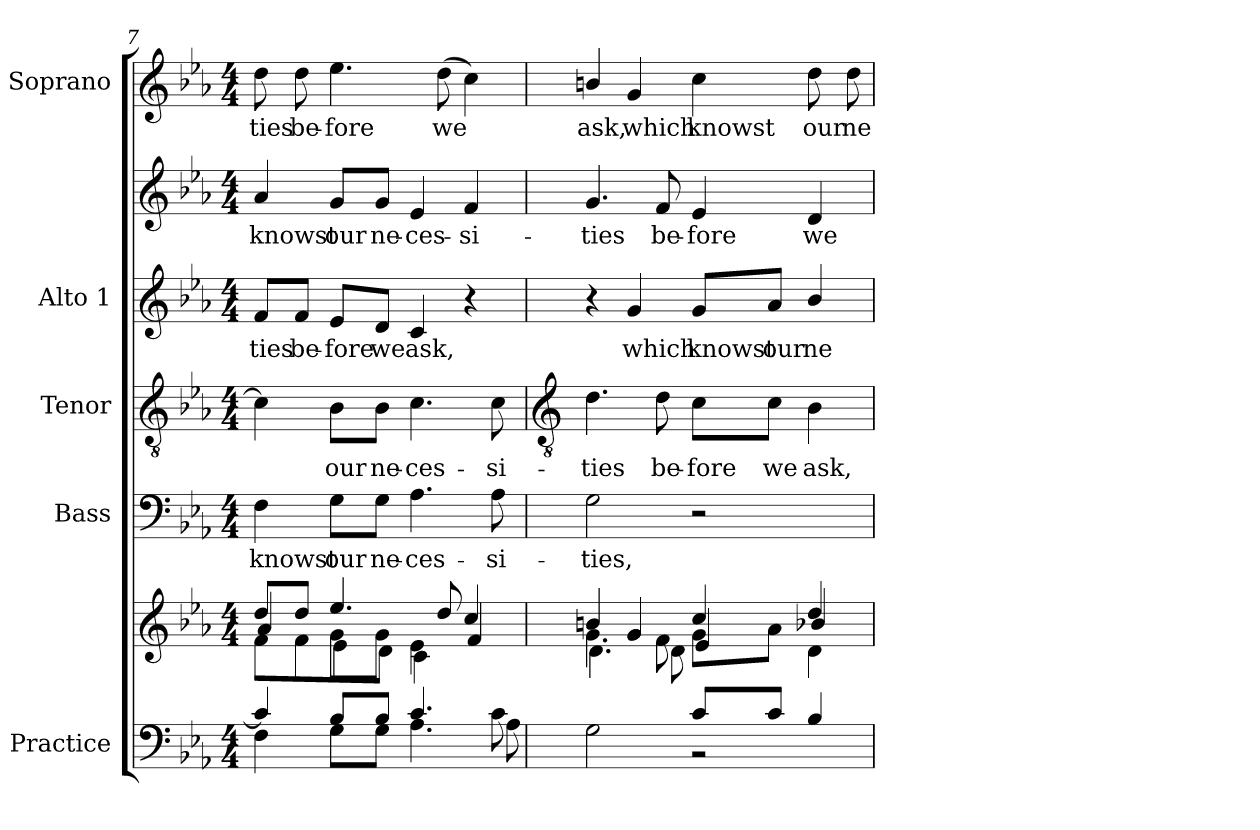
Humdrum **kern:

**kern	**kern	**kern	**text	**kern	**text	**kern	**text	**kern	**text	**kern	**text
*part5	*part5	*part4	*part4	*part3	*part3	*part2	*part2	*part2	*part2	*part1	*part1
*staff7	*staff6	*staff5	*staff5	*staff4	*staff4	*staff3	*staff3	*staff2	*staff2	*staff1	*staff1
*I"Practice	*	*I"Bass	*	*I"Tenor	*	*I"Alto 1	*	*	*	*I"Soprano	*
*	*	*I'B	*	*I'T	*	*I'A	*	*	*	*I'S	*
*clefF4	*clefG2	*clefF4	*	*clefGv2	*	*clefG2	*	*clefG2	*	*clefG2	*
*k[b-e-a-]	*k[b-e-a-]	*k[b-e-a-]	*	*k[b-e-a-]	*	*k[b-e-a-]	*	*k[b-e-a-]	*	*k[b-e-a-]	*
*E-:	*E-:	*E-:	*	*E-:	*	*E-:	*	*E-:	*	*E-:	*
*M4/4	*M4/4	*M4/4	*	*M4/4	*	*M4/4	*	*M4/4	*	*M4/4	*
=7	=7	=7	=7	=7	=7	=7	=7	=7	=7	=7	=7
*^	*^	*	*	*	*	*	*	*	*	*	*
*	*	*	*^	*	*	*	*	*	*	*	*	*	*
!	!	!	!	!	!	!LO:LY:b	!	!	!	!LO:LY:b	!	!LO:LY:b	!	!LO:LY:b
4c]	4F	8dd\L	4a-/	8f\L	4F	knowst	4c]	.	8f/L	-ties	4a-	-knowst	8dd	-ties
!	!	!	!	!	!	!	!	!	!	!LO:LY:b	!	!	!	!LO:LY:b
.	.	8dd/J	.	8f\	.	.	.	.	8f/J	be-	.	.	8dd	be-
!	!	!	!	!	!	!LO:LY:b	!	!LO:LY:b	!	!LO:LY:b	!	!LO:LY:b	!	!LO:LY:b
8B-L	8GL	4.ee-/	8g\L	8e-\	8G\L	our	8B-\L	our	8e-/L	-fore	8g/L	our	4.ee-	-fore
!	!	!	!	!	!	!LO:LY:b	!	!LO:LY:b	!	!LO:LY:b	!	!LO:LY:b	!	!
8B-J	8GJ	.	8g\J	8d\J	8G\J	ne-	8B-\J	ne-	8d/J	we	8g/J	ne-	.	.
!	!	!	!	!	!	!LO:LY:b	!	!LO:LY:b	!	!LO:LY:b	!	!LO:LY:b	!	!
4.c	4.A-	.	4e-\	4c\	4.A-	-ces-	4.c	-ces-	4c	ask,	4e-	-ces-	.	.
!	!	!	!	!	!	!	!	!	!	!	!	!	!	!LO:LY:b
.	.	8dd/	.	.	.	.	.	.	.	.	.	.	(>8ddL	we
!	!	!	!	!	!	!	!	!	!	!	!	!LO:LY:b	!	!
.	.	4cc/	4f/	4ryy	.	.	.	.	4r	.	4f	-si-	4cc)	.
!	!	!	!	!	!	!LO:LY:b	!	!LO:LY:b	!	!	!	!	!	!
8c\	8A-	.	.	.	8A-	-si-	8c	-si-	.	.	.	.	.	.
*	*	*v	*v	*v	*	*	*	*	*	*	*	*	*	*
!!LO:LB:g=z
=8	=8	=8	=8	=8	=8	=8	=8	=8	=8	=8	=8	=8
*	*	*	*	*	*clefGv2	*	*	*	*	*	*	*
*	*	*^	*	*	*	*	*	*	*	*	*	*
*	*	*	*^	*	*	*	*	*	*	*	*	*	*
*	*	*	*	*^	*	*	*	*	*	*	*	*	*	*
!	!	!	!	!	!	!	!LO:LY:b	!	!LO:LY:b	!	!	!	!LO:LY:b	!	!LO:LY:b
2ryy	2G	4bn/	4.g\	4ryy	4.d\	2G	-ties,	4.d	-ties	4r	.	4.g	ties	4bn/	ask,
!	!	!	!	!	!	!	!	!	!	!	!LO:LY:b	!	!	!	!LO:LY:b
.	.	4g/	.	4g	.	.	.	.	.	4g	which	.	.	4g	which
!	!	!	!	!	!	!	!	!	!LO:LY:b	!	!	!	!LO:LY:b	!	!
.	.	.	8f\	.	8d\	.	.	8d	be-	.	.	8f	be-	.	.
!	!	!	!	!	!	!	!	!	!LO:LY:b	!	!LO:LY:b	!	!LO:LY:b	!	!LO:LY:b
8cL	2r	4cc/	4e-/	8g\L	2ryy	2r	.	8c\L	-fore	8g/L	knowst	4e-	-fore	4cc	knowst
!	!	!	!	!	!	!	!	!	!LO:LY:b	!	!LO:LY:b	!	!	!	!
8cJ	.	.	.	8a-\J	.	.	.	8c\J	we	8a-/J	our	.	.	.	.
!	!	!	!	!	!	!	!	!	!LO:LY:b	!	!LO:LY:b	!	!LO:LY:b	!	!LO:LY:b
4B-	.	4dd/	4d	4b-/	.	.	.	4B-	ask,	4b-/	ne-	4d	we	8dd	our
!	!	!	!	!	!	!	!	!	!	!	!	!	!	!	!LO:LY:b
.	.	.	.	.	.	.	.	.	.	.	.	.	.	8dd	ne-
*v	*v	*	*	*	*	*	*	*	*	*	*	*	*	*	*
*	*v	*v	*v	*v	*	*	*	*	*	*	*	*	*	*
=	=	=	=	=	=	=	=	=	=	=	=
*-	*-	*-	*-	*-	*-	*-	*-	*-	*-	*-	*-
